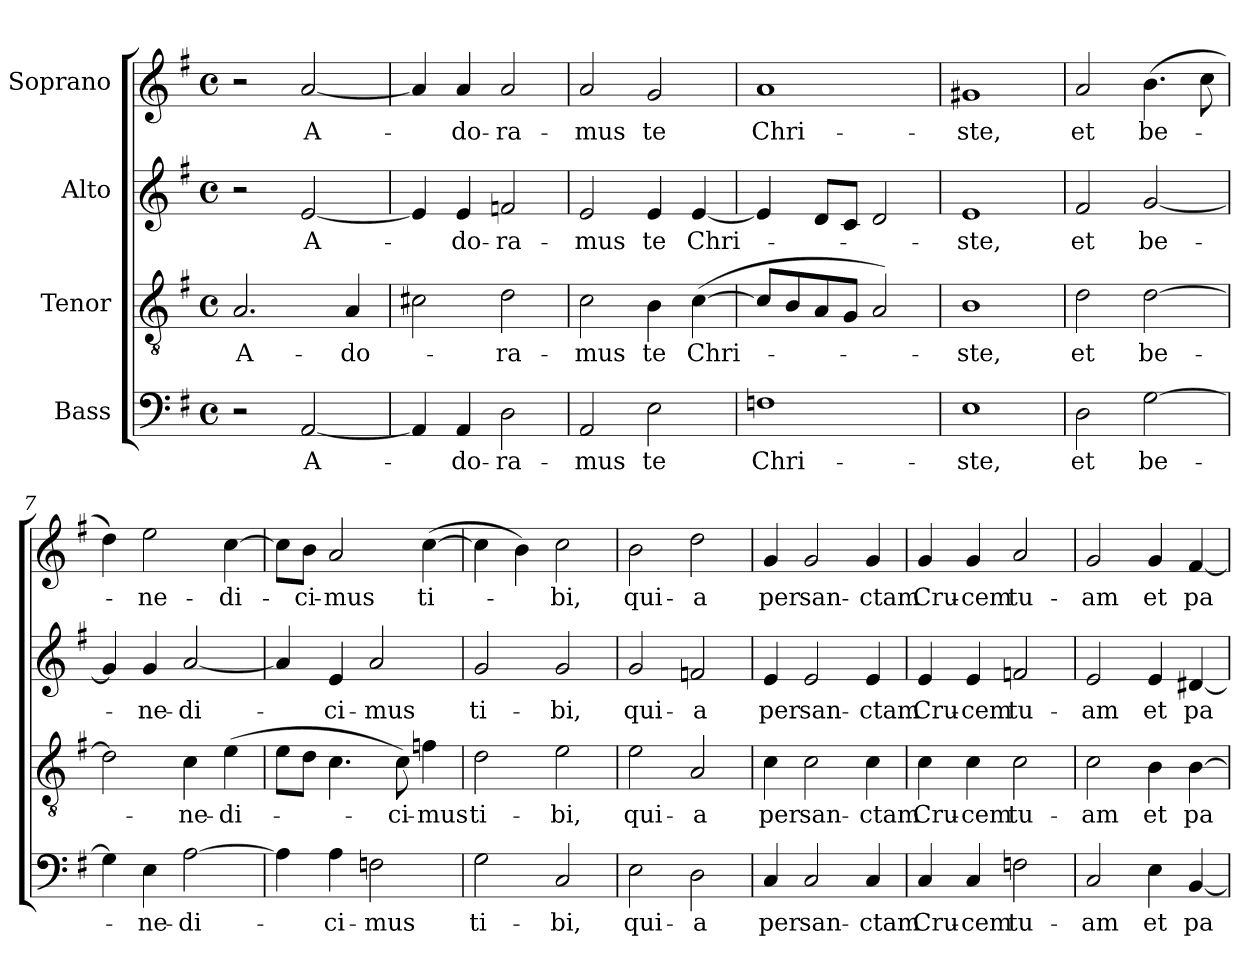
**kern	**text	**kern	**text	**kern	**text	**kern	**text
*part4	*part4	*part3	*part3	*part2	*part2	*part1	*part1
*staff4	*staff4	*staff3	*staff3	*staff2	*staff2	*staff1	*staff1
*I"Bass	*	*I"Tenor	*	*I"Alto	*	*I"Soprano	*
*clefF4	*	*clefGv2	*	*clefG2	*	*clefG2	*
*k[f#]	*	*k[f#]	*	*k[f#]	*	*k[f#]	*
*G:	*	*G:	*	*G:	*	*G:	*
*M4/4	*	*M4/4	*	*M4/4	*	*M4/4	*
*met(c)	*	*met(c)	*	*met(c)	*	*met(c)	*
=1	=1	=1	=1	=1	=1	=1	=1
2r	.	2.A/	A-	2r	.	2r	.
[2AA/	A-	.	.	[2e/	A-	[2a/	A-
.	.	4A/	-do-	.	.	.	.
=2	=2	=2	=2	=2	=2	=2	=2
4AA/]	.	2c#X\	.	4e/]	.	4a/]	.
4AA/	-do-	.	.	4e/	-do-	4a/	-do-
2D\	-ra-	2d\	-ra-	2fn/	-ra-	2a/	-ra-
=3	=3	=3	=3	=3	=3	=3	=3
2AA/	-mus	2c\	-mus	2e/	-mus	2a/	-mus
2E\	te	4B\	te	4e/	te	2g/	te
.	.	([4c\	Chri-	[4e/	Chri-	.	.
=4	=4	=4	=4	=4	=4	=4	=4
1Fn	Chri-	8c/L]	.	4e/]	.	1a	Chri-
.	.	8B/	.	.	.	.	.
.	.	8A/	.	8d/L	.	.	.
.	.	8G/J	.	8c/J	.	.	.
.	.	2A/)	.	2d/	.	.	.
=5	=5	=5	=5	=5	=5	=5	=5
1E	-ste,	1B	-ste,	1e	-ste,	1g#X	-ste,
!!LO:LB:g=z
=6	=6	=6	=6	=6	=6	=6	=6
2D\	et	2d\	et	2f#/	et	2a/	et
[2G\	be-	[2d\	be-	[2g/	be-	(4.b\	be-
.	.	.	.	.	.	8cc\	.
=7	=7	=7	=7	=7	=7	=7	=7
4G\]	.	2d\]	.	4g/]	.	4dd\)	.
4E\	-ne-	.	.	4g/	-ne-	2ee\	-ne-
[2A\	-di-	4c\	-ne-	[2a/	-di-	.	.
.	.	(4e\	-di-	.	.	[4cc\	-di-
=8	=8	=8	=8	=8	=8	=8	=8
4A\]	.	8e\L	.	4a/]	.	8cc\L]	.
.	.	8d\J	.	.	.	8b\J	-ci-
4A\	-ci-	4.c\	.	4e/	-ci-	2a/	-mus
2Fn\	-mus	.	.	2a/	-mus	.	.
.	.	8c\)	-ci-	.	.	.	.
.	.	4fn\	-mus	.	.	([4cc\	ti-
=9	=9	=9	=9	=9	=9	=9	=9
2G\	ti-	2d\	ti-	2g/	ti-	4cc\]	.
.	.	.	.	.	.	4b\)	.
2C/	-bi,	2e\	-bi,	2g/	-bi,	2cc\	-bi,
=10	=10	=10	=10	=10	=10	=10	=10
2E\	qui-	2e\	qui-	2g/	qui-	2b\	qui-
2D\	-a	2A/	-a	2fn/	-a	2dd\	-a
!!LO:PB:g=z
=11	=11	=11	=11	=11	=11	=11	=11
4C/	per	4c\	per	4e/	per	4g/	per
2C/	san-	2c\	san-	2e/	san-	2g/	san-
4C/	-ctam	4c\	-ctam	4e/	-ctam	4g/	-ctam
=12	=12	=12	=12	=12	=12	=12	=12
4C/	Cru-	4c\	Cru-	4e/	Cru-	4g/	Cru-
4C/	-cem	4c\	-cem	4e/	-cem	4g/	-cem
2Fn\	tu-	2c\	tu-	2fn/	tu-	2a/	tu-
=13	=13	=13	=13	=13	=13	=13	=13
2C/	-am	2c\	-am	2e/	-am	2g/	-am
4E\	et	4B\	et	4e/	et	4g/	et
[4BB/	pa-	[4B\	pa-	[4d#X/	pa-	[4f#/	pa-
=	=	=	=	=	=	=	=
*-	*-	*-	*-	*-	*-	*-	*-
